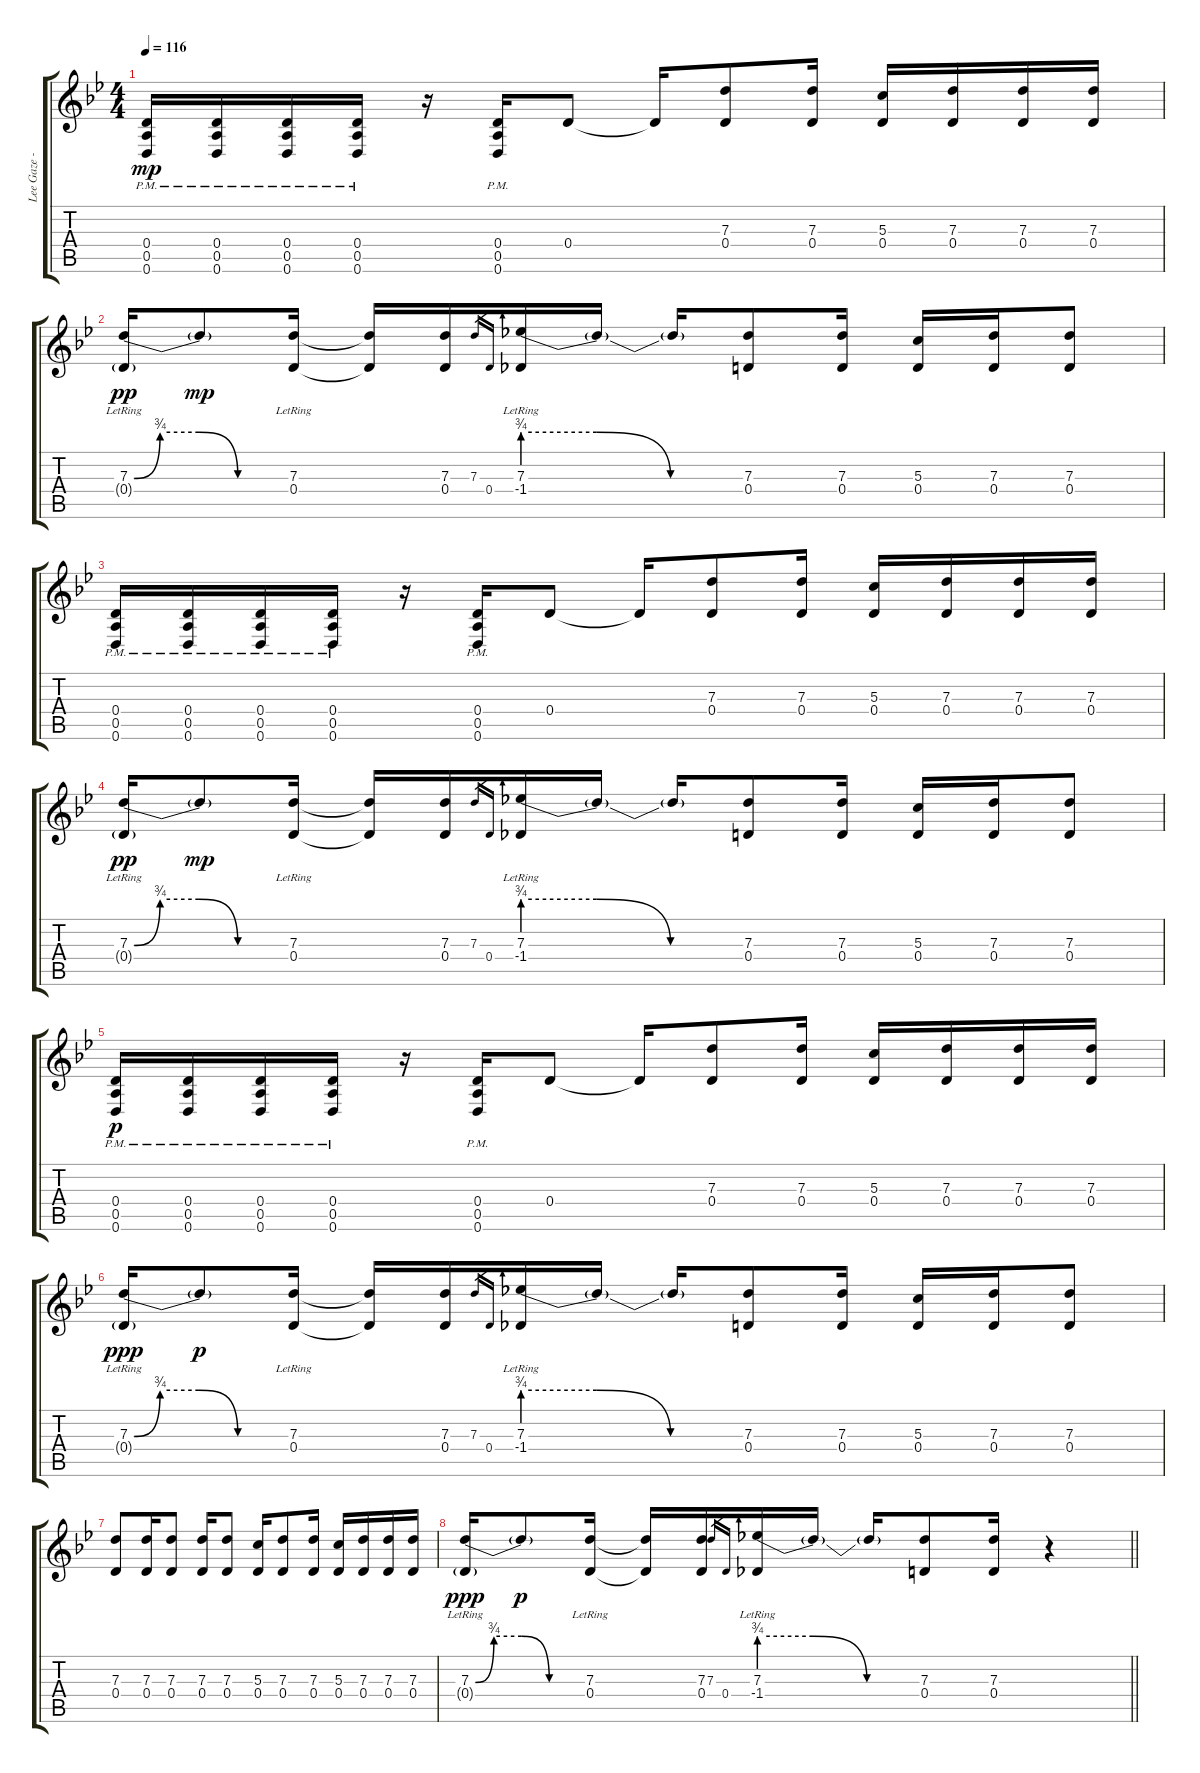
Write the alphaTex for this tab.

\track ("Lee Gaze - Guitar" "Lee Gaze -") {instrument overdrivenguitar}
\staff {score tabs}
\tuning (E4 B3 G3 D3 A2 D2) {hide}
\ts (4 4)
\tempo 116
\clef g2
\ks bb
(0.4{pm} 0.5{pm} 0.6{pm}).16{dy mp} (0.4{pm} 0.5{pm} 0.6{pm}).16 (0.4{pm} 0.5{pm} 0.6{pm}).16 (0.4{pm} 0.5{pm} 0.6{pm}).16 r.16 (0.4{pm} 0.5{pm} 0.6{pm}).16 0.4.8 0.4{t}.16 (7.3 0.4).8 (7.3 0.4).16 (5.3 0.4).16 (7.3 0.4).16 (7.3 0.4).16 (7.3 0.4).16 |
(7.3{be (custom 0 0 10 3 25 3 40 0 60 0) lr} 0.4{g lr}).16{dy pp} 7.3{t}.8{dy mp} (7.3{lr} 0.4{lr}).16 (7.3{t} 0.4{t}).16 (7.3 0.4).16 7.3.16{gr} 0.4.16{gr} (7.3{be (custom 0 3 20 3 40 0 60 0) lr} -1.4).16 7.3{t}.16 7.3{t}.16 (7.3 0.4).8 (7.3 0.4).16 (5.3 0.4).16 (7.3 0.4).16 (7.3 0.4).8 |
(0.4{pm} 0.5{pm} 0.6{pm}).16 (0.4{pm} 0.5{pm} 0.6{pm}).16 (0.4{pm} 0.5{pm} 0.6{pm}).16 (0.4{pm} 0.5{pm} 0.6{pm}).16 r.16 (0.4{pm} 0.5{pm} 0.6{pm}).16 0.4.8 0.4{t}.16 (7.3 0.4).8 (7.3 0.4).16 (5.3 0.4).16 (7.3 0.4).16 (7.3 0.4).16 (7.3 0.4).16 |
(7.3{be (custom 0 0 10 3 25 3 40 0 60 0) lr} 0.4{g lr}).16{dy pp} 7.3{t}.8{dy mp} (7.3{lr} 0.4{lr}).16 (7.3{t} 0.4{t}).16 (7.3 0.4).16 7.3.16{gr} 0.4.16{gr} (7.3{be (custom 0 3 20 3 40 0 60 0) lr} -1.4).16 7.3{t}.16 7.3{t}.16 (7.3 0.4).8 (7.3 0.4).16 (5.3 0.4).16 (7.3 0.4).16 (7.3 0.4).8 |
(0.4{pm} 0.5{pm} 0.6{pm}).16{dy p} (0.4{pm} 0.5{pm} 0.6{pm}).16 (0.4{pm} 0.5{pm} 0.6{pm}).16 (0.4{pm} 0.5{pm} 0.6{pm}).16 r.16 (0.4{pm} 0.5{pm} 0.6{pm}).16 0.4.8 0.4{t}.16 (7.3 0.4).8 (7.3 0.4).16 (5.3 0.4).16 (7.3 0.4).16 (7.3 0.4).16 (7.3 0.4).16 |
(7.3{be (custom 0 0 10 3 25 3 40 0 60 0) lr} 0.4{g lr}).16{dy ppp} 7.3{t}.8{dy p} (7.3{lr} 0.4{lr}).16 (7.3{t} 0.4{t}).16 (7.3 0.4).16 7.3.16{gr} 0.4.16{gr} (7.3{be (custom 0 3 20 3 40 0 60 0) lr} -1.4).16 7.3{t}.16 7.3{t}.16 (7.3 0.4).8 (7.3 0.4).16 (5.3 0.4).16 (7.3 0.4).16 (7.3 0.4).8 |
(7.3 0.4).8 (7.3 0.4).16 (7.3 0.4).8 (7.3 0.4).16 (7.3 0.4).8 (5.3 0.4).16 (7.3 0.4).8 (7.3 0.4).16 (5.3 0.4).16 (7.3 0.4).16 (7.3 0.4).16 (7.3 0.4).16 |
\barLineRight lightlight
(7.3{be (custom 0 0 10 3 25 3 40 0 60 0) lr} 0.4{g lr}).16{dy ppp} 7.3{t}.8{dy p} (7.3{lr} 0.4{lr}).16 (7.3{t} 0.4{t}).16 (7.3 0.4).16 7.3.16{gr} 0.4.16{gr} (7.3{be (custom 0 3 20 3 40 0 60 0) lr} -1.4).16 7.3{t}.16 7.3{t}.16 (7.3 0.4).8 (7.3 0.4).16 r.4
